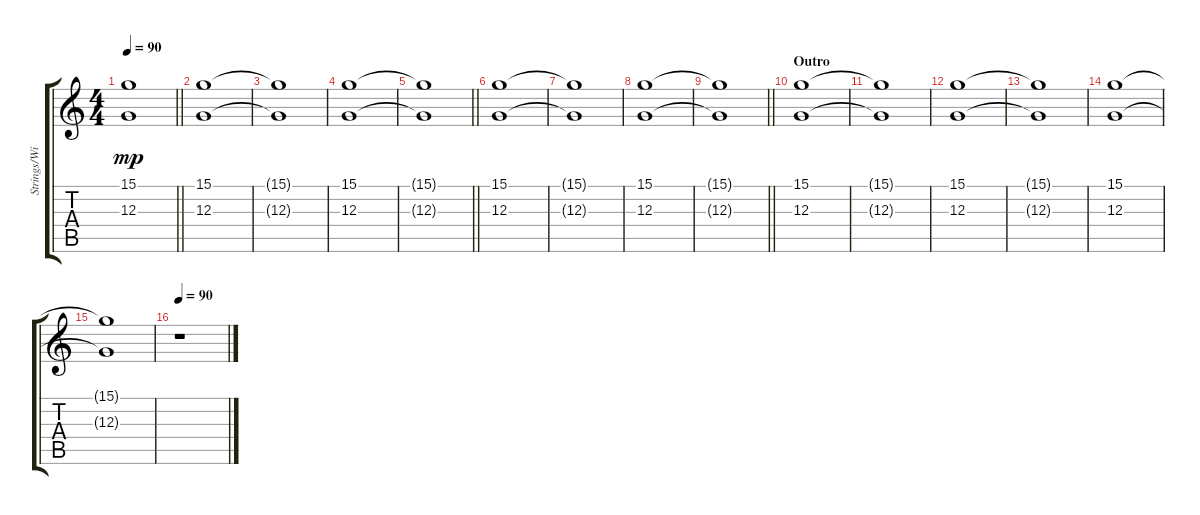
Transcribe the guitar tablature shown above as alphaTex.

\track ("Strings/Wind" "Strings/Wi") {instrument stringensemble1}
\staff {score tabs}
\tuning (E4 B3 G3 D3 A2 E2) {hide}
\ts (4 4)
\tempo 90
\clef g2
\barLineRight lightlight
\ks c
(15.1{t} 12.3{t}).1{dy mp} |
(15.1 12.3).1 |
(15.1{t} 12.3{t}).1 |
(15.1 12.3).1 |
\barLineRight lightlight
(15.1{t} 12.3{t}).1 |
(15.1 12.3).1 |
(15.1{t} 12.3{t}).1 |
(15.1 12.3).1 |
\barLineRight lightlight
(15.1{t} 12.3{t}).1 |
\section ("" "Outro")
(15.1 12.3).1 |
(15.1{t} 12.3{t}).1 |
(15.1 12.3).1 |
(15.1{t} 12.3{t}).1 |
(15.1 12.3).1 |
(15.1{t} 12.3{t}).1 |
\tempo 90
r.1
